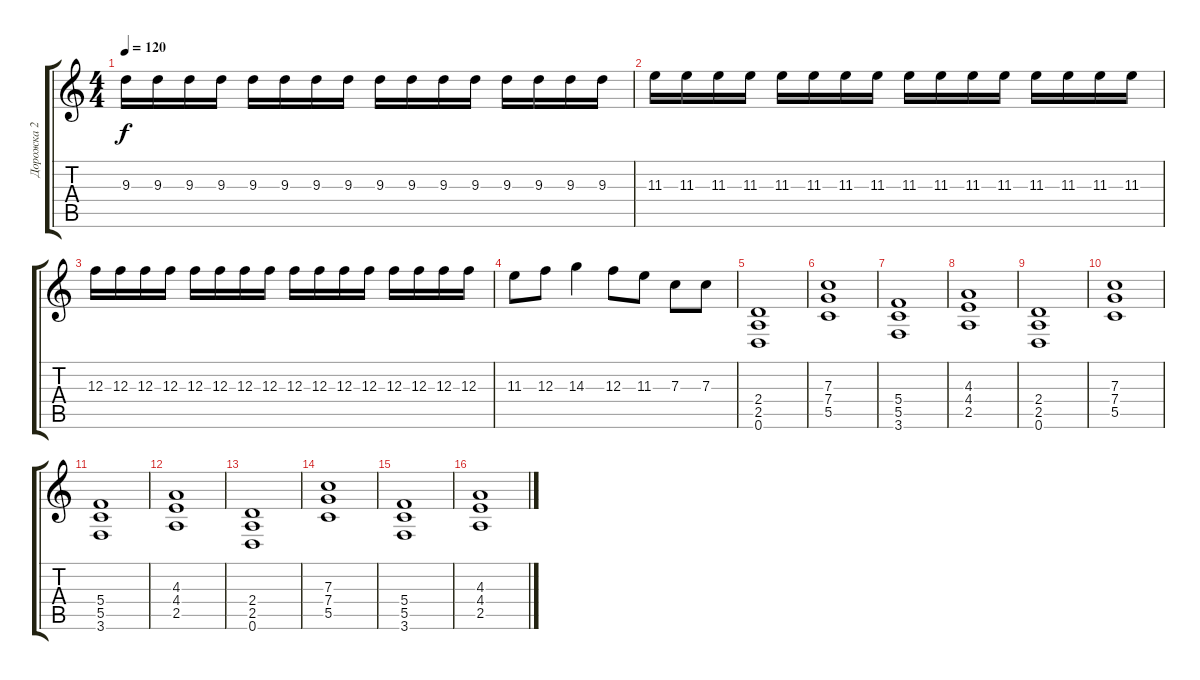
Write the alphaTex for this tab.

\track ("Дорожка 2" "Дорожка 2") {instrument distortionguitar}
\staff {score tabs}
\tuning (D4 A3 F3 C3 G2 D2) {hide}
\ts (4 4)
\tempo 120
\clef g2
\ks c
9.3.16{dy f} 9.3.16 9.3.16 9.3.16 9.3.16 9.3.16 9.3.16 9.3.16 9.3.16 9.3.16 9.3.16 9.3.16 9.3.16 9.3.16 9.3.16 9.3.16 |
11.3.16 11.3.16 11.3.16 11.3.16 11.3.16 11.3.16 11.3.16 11.3.16 11.3.16 11.3.16 11.3.16 11.3.16 11.3.16 11.3.16 11.3.16 11.3.16 |
12.3.16 12.3.16 12.3.16 12.3.16 12.3.16 12.3.16 12.3.16 12.3.16 12.3.16 12.3.16 12.3.16 12.3.16 12.3.16 12.3.16 12.3.16 12.3.16 |
11.3.8 12.3.8 14.3.4 12.3.8 11.3.8 7.3.8 7.3.8 |
(2.4 2.5 0.6).1{volume 8} |
(7.3 7.4 5.5).1 |
(5.4 5.5 3.6).1 |
(4.3 4.4 2.5).1 |
(2.4 2.5 0.6).1 |
(7.3 7.4 5.5).1 |
(5.4 5.5 3.6).1 |
(4.3 4.4 2.5).1 |
(2.4 2.5 0.6).1{volume 8} |
(7.3 7.4 5.5).1 |
(5.4 5.5 3.6).1 |
(4.3 4.4 2.5).1
